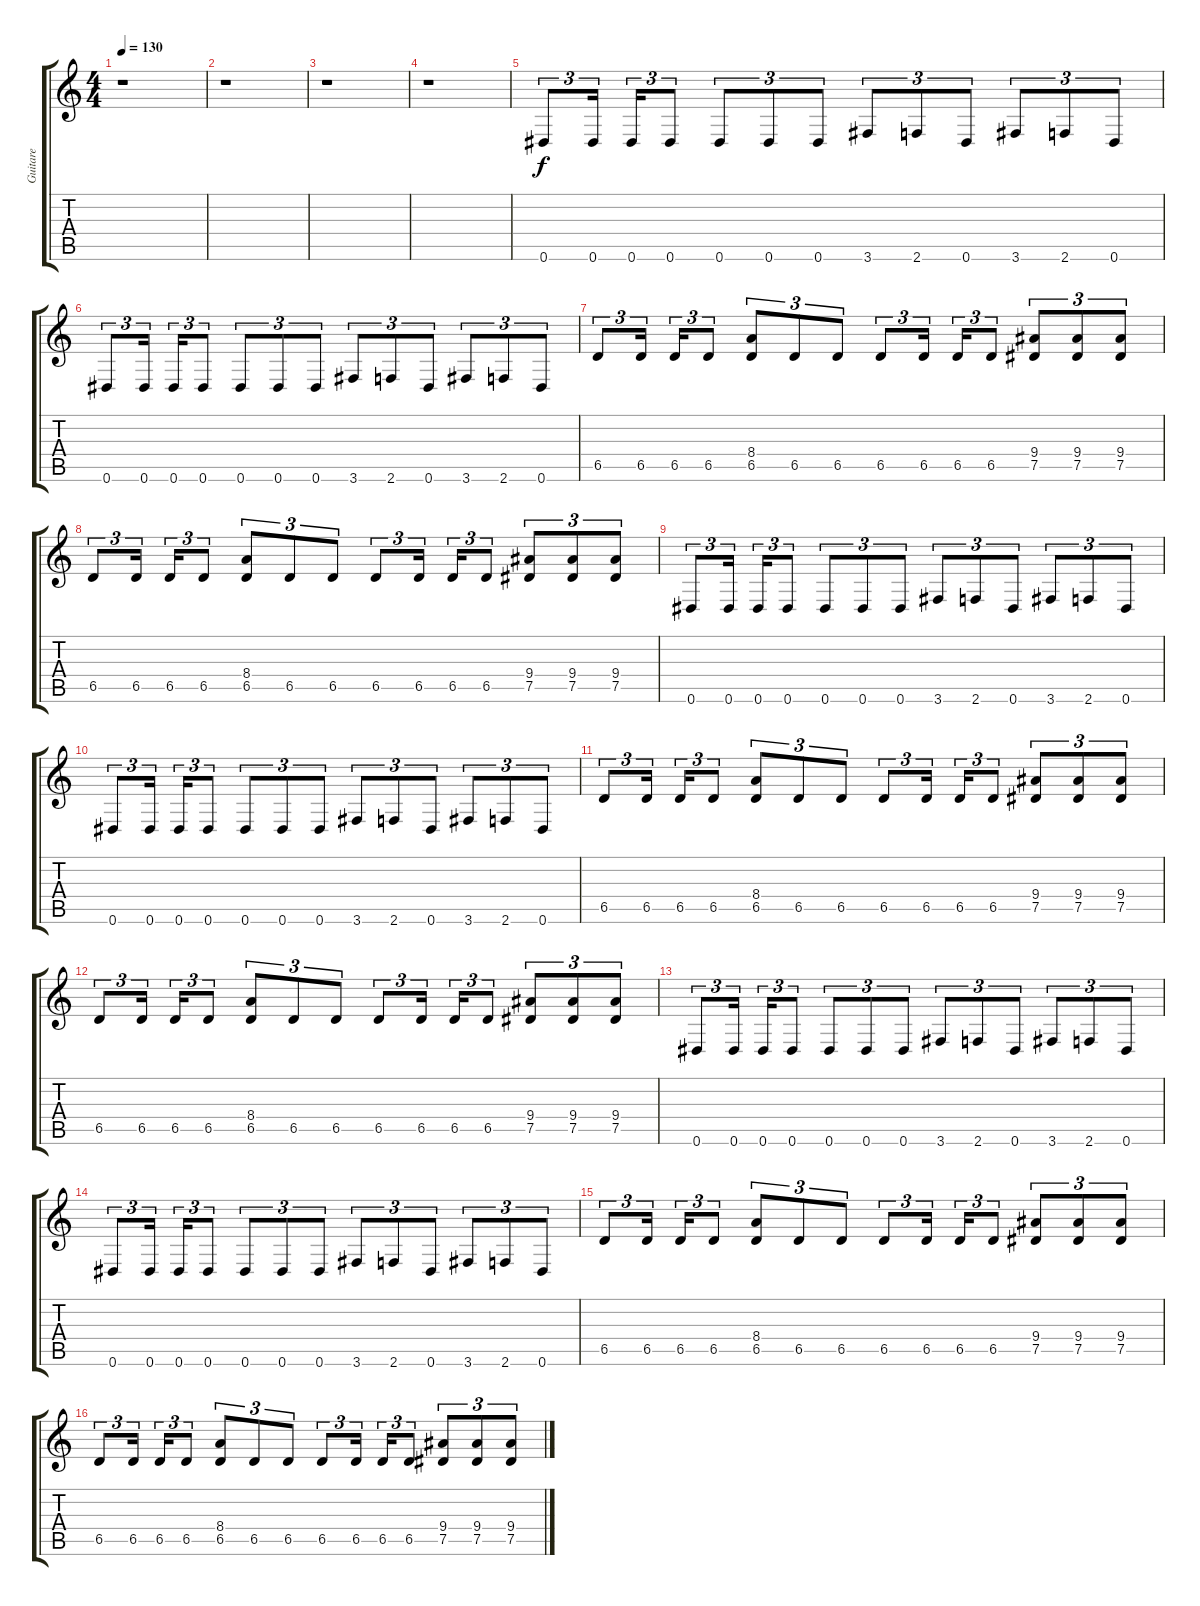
\track ("Guitare" "Guitare") {instrument distortionguitar}
\staff {score tabs}
\tuning (Eb4 Bb3 Gb3 Db3 Ab2 Eb2) {hide}
\ts (4 4)
\tempo 130
\clef g2
\ks c
r.1{dy f} |
r.1 |
r.1 |
r.1 |
0.6.8{tu (3 2) balance 16 instrument distortionguitar} 0.6.16{tu (3 2)} 0.6.16{tu (3 2)} 0.6.8{tu (3 2)} 0.6.8{tu (3 2)} 0.6.8{tu (3 2)} 0.6.8{tu (3 2)} 3.6.8{tu (3 2)} 2.6.8{tu (3 2)} 0.6.8{tu (3 2)} 3.6.8{tu (3 2)} 2.6.8{tu (3 2)} 0.6.8{tu (3 2)} |
0.6.8{tu (3 2)} 0.6.16{tu (3 2)} 0.6.16{tu (3 2)} 0.6.8{tu (3 2)} 0.6.8{tu (3 2)} 0.6.8{tu (3 2)} 0.6.8{tu (3 2)} 3.6.8{tu (3 2)} 2.6.8{tu (3 2)} 0.6.8{tu (3 2)} 3.6.8{tu (3 2)} 2.6.8{tu (3 2)} 0.6.8{tu (3 2)} |
6.5.8{tu (3 2)} 6.5.16{tu (3 2)} 6.5.16{tu (3 2)} 6.5.8{tu (3 2)} (8.4 6.5).8{tu (3 2)} 6.5.8{tu (3 2)} 6.5.8{tu (3 2)} 6.5.8{tu (3 2)} 6.5.16{tu (3 2)} 6.5.16{tu (3 2)} 6.5.8{tu (3 2)} (9.4 7.5).8{tu (3 2)} (9.4 7.5).8{tu (3 2)} (9.4 7.5).8{tu (3 2)} |
6.5.8{tu (3 2)} 6.5.16{tu (3 2)} 6.5.16{tu (3 2)} 6.5.8{tu (3 2)} (8.4 6.5).8{tu (3 2)} 6.5.8{tu (3 2)} 6.5.8{tu (3 2)} 6.5.8{tu (3 2)} 6.5.16{tu (3 2)} 6.5.16{tu (3 2)} 6.5.8{tu (3 2)} (9.4 7.5).8{tu (3 2)} (9.4 7.5).8{tu (3 2)} (9.4 7.5).8{tu (3 2)} |
0.6.8{tu (3 2) balance 16 instrument distortionguitar} 0.6.16{tu (3 2)} 0.6.16{tu (3 2)} 0.6.8{tu (3 2)} 0.6.8{tu (3 2)} 0.6.8{tu (3 2)} 0.6.8{tu (3 2)} 3.6.8{tu (3 2)} 2.6.8{tu (3 2)} 0.6.8{tu (3 2)} 3.6.8{tu (3 2)} 2.6.8{tu (3 2)} 0.6.8{tu (3 2)} |
0.6.8{tu (3 2)} 0.6.16{tu (3 2)} 0.6.16{tu (3 2)} 0.6.8{tu (3 2)} 0.6.8{tu (3 2)} 0.6.8{tu (3 2)} 0.6.8{tu (3 2)} 3.6.8{tu (3 2)} 2.6.8{tu (3 2)} 0.6.8{tu (3 2)} 3.6.8{tu (3 2)} 2.6.8{tu (3 2)} 0.6.8{tu (3 2)} |
6.5.8{tu (3 2)} 6.5.16{tu (3 2)} 6.5.16{tu (3 2)} 6.5.8{tu (3 2)} (8.4 6.5).8{tu (3 2)} 6.5.8{tu (3 2)} 6.5.8{tu (3 2)} 6.5.8{tu (3 2)} 6.5.16{tu (3 2)} 6.5.16{tu (3 2)} 6.5.8{tu (3 2)} (9.4 7.5).8{tu (3 2)} (9.4 7.5).8{tu (3 2)} (9.4 7.5).8{tu (3 2)} |
6.5.8{tu (3 2)} 6.5.16{tu (3 2)} 6.5.16{tu (3 2)} 6.5.8{tu (3 2)} (8.4 6.5).8{tu (3 2)} 6.5.8{tu (3 2)} 6.5.8{tu (3 2)} 6.5.8{tu (3 2)} 6.5.16{tu (3 2)} 6.5.16{tu (3 2)} 6.5.8{tu (3 2)} (9.4 7.5).8{tu (3 2)} (9.4 7.5).8{tu (3 2)} (9.4 7.5).8{tu (3 2)} |
0.6.8{tu (3 2) balance 16 instrument distortionguitar} 0.6.16{tu (3 2)} 0.6.16{tu (3 2)} 0.6.8{tu (3 2)} 0.6.8{tu (3 2)} 0.6.8{tu (3 2)} 0.6.8{tu (3 2)} 3.6.8{tu (3 2)} 2.6.8{tu (3 2)} 0.6.8{tu (3 2)} 3.6.8{tu (3 2)} 2.6.8{tu (3 2)} 0.6.8{tu (3 2)} |
0.6.8{tu (3 2)} 0.6.16{tu (3 2)} 0.6.16{tu (3 2)} 0.6.8{tu (3 2)} 0.6.8{tu (3 2)} 0.6.8{tu (3 2)} 0.6.8{tu (3 2)} 3.6.8{tu (3 2)} 2.6.8{tu (3 2)} 0.6.8{tu (3 2)} 3.6.8{tu (3 2)} 2.6.8{tu (3 2)} 0.6.8{tu (3 2)} |
6.5.8{tu (3 2)} 6.5.16{tu (3 2)} 6.5.16{tu (3 2)} 6.5.8{tu (3 2)} (8.4 6.5).8{tu (3 2)} 6.5.8{tu (3 2)} 6.5.8{tu (3 2)} 6.5.8{tu (3 2)} 6.5.16{tu (3 2)} 6.5.16{tu (3 2)} 6.5.8{tu (3 2)} (9.4 7.5).8{tu (3 2)} (9.4 7.5).8{tu (3 2)} (9.4 7.5).8{tu (3 2)} |
6.5.8{tu (3 2)} 6.5.16{tu (3 2)} 6.5.16{tu (3 2)} 6.5.8{tu (3 2)} (8.4 6.5).8{tu (3 2)} 6.5.8{tu (3 2)} 6.5.8{tu (3 2)} 6.5.8{tu (3 2)} 6.5.16{tu (3 2)} 6.5.16{tu (3 2)} 6.5.8{tu (3 2)} (9.4 7.5).8{tu (3 2)} (9.4 7.5).8{tu (3 2)} (9.4 7.5).8{tu (3 2)}
